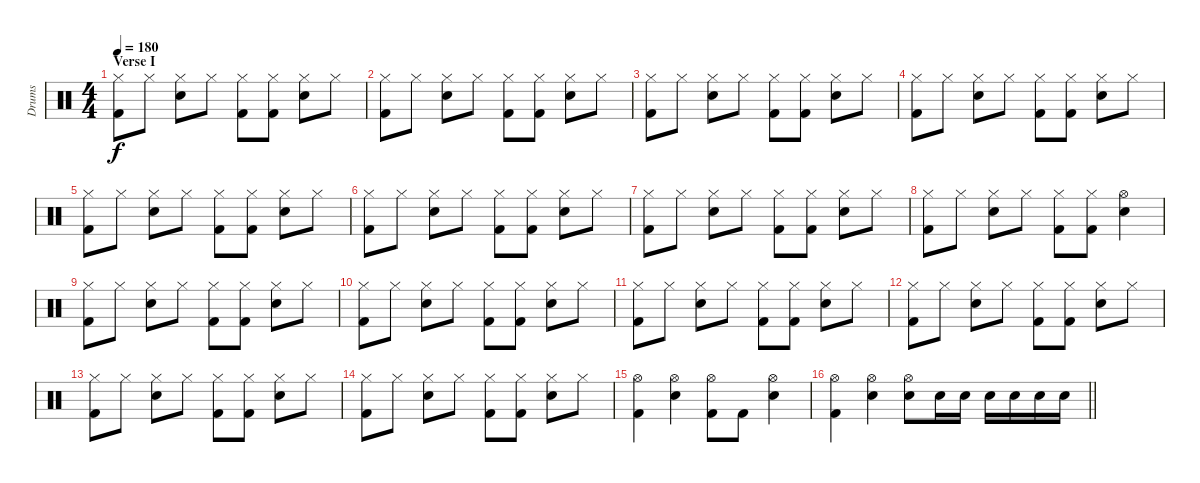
\track ("Drums" "Drums") {instrument percussion}
\staff {score}
\articulation defaults
\ts (4 4)
\section ("" "Verse I")
\tempo 180
\clef neutral
\ks c
("Hi-Hat (closed)" "Kick (hit) 2").8{dy f} "Hi-Hat (closed)".8 ("Hi-Hat (closed)" "Electric Snare (hit)").8 "Hi-Hat (closed)".8 ("Hi-Hat (closed)" "Kick (hit) 2").8 ("Hi-Hat (closed)" "Kick (hit) 2").8 ("Hi-Hat (closed)" "Electric Snare (hit)").8 "Hi-Hat (closed)".8 |
("Hi-Hat (closed)" "Kick (hit) 2").8 "Hi-Hat (closed)".8 ("Hi-Hat (closed)" "Electric Snare (hit)").8 "Hi-Hat (closed)".8 ("Hi-Hat (closed)" "Kick (hit) 2").8 ("Hi-Hat (closed)" "Kick (hit) 2").8 ("Hi-Hat (closed)" "Electric Snare (hit)").8 "Hi-Hat (closed)".8 |
("Hi-Hat (closed)" "Kick (hit) 2").8 "Hi-Hat (closed)".8 ("Hi-Hat (closed)" "Electric Snare (hit)").8 "Hi-Hat (closed)".8 ("Hi-Hat (closed)" "Kick (hit) 2").8 ("Hi-Hat (closed)" "Kick (hit) 2").8 ("Hi-Hat (closed)" "Electric Snare (hit)").8 "Hi-Hat (closed)".8 |
("Hi-Hat (closed)" "Kick (hit) 2").8 "Hi-Hat (closed)".8 ("Hi-Hat (closed)" "Electric Snare (hit)").8 "Hi-Hat (closed)".8 ("Hi-Hat (closed)" "Kick (hit) 2").8 ("Hi-Hat (closed)" "Kick (hit) 2").8 ("Hi-Hat (closed)" "Electric Snare (hit)").8 "Hi-Hat (closed)".8 |
("Hi-Hat (closed)" "Kick (hit) 2").8 "Hi-Hat (closed)".8 ("Hi-Hat (closed)" "Electric Snare (hit)").8 "Hi-Hat (closed)".8 ("Hi-Hat (closed)" "Kick (hit) 2").8 ("Hi-Hat (closed)" "Kick (hit) 2").8 ("Hi-Hat (closed)" "Electric Snare (hit)").8 "Hi-Hat (closed)".8 |
("Hi-Hat (closed)" "Kick (hit) 2").8 "Hi-Hat (closed)".8 ("Hi-Hat (closed)" "Electric Snare (hit)").8 "Hi-Hat (closed)".8 ("Hi-Hat (closed)" "Kick (hit) 2").8 ("Hi-Hat (closed)" "Kick (hit) 2").8 ("Hi-Hat (closed)" "Electric Snare (hit)").8 "Hi-Hat (closed)".8 |
("Hi-Hat (closed)" "Kick (hit) 2").8 "Hi-Hat (closed)".8 ("Hi-Hat (closed)" "Electric Snare (hit)").8 "Hi-Hat (closed)".8 ("Hi-Hat (closed)" "Kick (hit) 2").8 ("Hi-Hat (closed)" "Kick (hit) 2").8 ("Hi-Hat (closed)" "Electric Snare (hit)").8 "Hi-Hat (closed)".8 |
("Hi-Hat (closed)" "Kick (hit) 2").8 "Hi-Hat (closed)".8 ("Hi-Hat (closed)" "Electric Snare (hit)").8 "Hi-Hat (closed)".8 ("Hi-Hat (closed)" "Kick (hit) 2").8 ("Hi-Hat (closed)" "Kick (hit) 2").8 ("Hi-Hat (open)" "Electric Snare (hit)").4 |
("Hi-Hat (closed)" "Kick (hit) 2").8 "Hi-Hat (closed)".8 ("Hi-Hat (closed)" "Electric Snare (hit)").8 "Hi-Hat (closed)".8 ("Hi-Hat (closed)" "Kick (hit) 2").8 ("Hi-Hat (closed)" "Kick (hit) 2").8 ("Hi-Hat (closed)" "Electric Snare (hit)").8 "Hi-Hat (closed)".8 |
("Hi-Hat (closed)" "Kick (hit) 2").8 "Hi-Hat (closed)".8 ("Hi-Hat (closed)" "Electric Snare (hit)").8 "Hi-Hat (closed)".8 ("Hi-Hat (closed)" "Kick (hit) 2").8 ("Hi-Hat (closed)" "Kick (hit) 2").8 ("Hi-Hat (closed)" "Electric Snare (hit)").8 "Hi-Hat (closed)".8 |
("Hi-Hat (closed)" "Kick (hit) 2").8 "Hi-Hat (closed)".8 ("Hi-Hat (closed)" "Electric Snare (hit)").8 "Hi-Hat (closed)".8 ("Hi-Hat (closed)" "Kick (hit) 2").8 ("Hi-Hat (closed)" "Kick (hit) 2").8 ("Hi-Hat (closed)" "Electric Snare (hit)").8 "Hi-Hat (closed)".8 |
("Hi-Hat (closed)" "Kick (hit) 2").8 "Hi-Hat (closed)".8 ("Hi-Hat (closed)" "Electric Snare (hit)").8 "Hi-Hat (closed)".8 ("Hi-Hat (closed)" "Kick (hit) 2").8 ("Hi-Hat (closed)" "Kick (hit) 2").8 ("Hi-Hat (closed)" "Electric Snare (hit)").8 "Hi-Hat (closed)".8 |
("Hi-Hat (closed)" "Kick (hit) 2").8 "Hi-Hat (closed)".8 ("Hi-Hat (closed)" "Electric Snare (hit)").8 "Hi-Hat (closed)".8 ("Hi-Hat (closed)" "Kick (hit) 2").8 ("Hi-Hat (closed)" "Kick (hit) 2").8 ("Hi-Hat (closed)" "Electric Snare (hit)").8 "Hi-Hat (closed)".8 |
("Hi-Hat (closed)" "Kick (hit) 2").8 "Hi-Hat (closed)".8 ("Hi-Hat (closed)" "Electric Snare (hit)").8 "Hi-Hat (closed)".8 ("Hi-Hat (closed)" "Kick (hit) 2").8 ("Hi-Hat (closed)" "Kick (hit) 2").8 ("Hi-Hat (closed)" "Electric Snare (hit)").8 "Hi-Hat (closed)".8 |
("Hi-Hat (open)" "Kick (hit) 2").4 ("Hi-Hat (open)" "Electric Snare (hit)").4 ("Hi-Hat (open)" "Kick (hit) 2").8 "Kick (hit) 2".8 ("Hi-Hat (open)" "Electric Snare (hit)").4 |
\barLineRight lightlight
("Hi-Hat (open)" "Kick (hit) 2").4 ("Hi-Hat (open)" "Electric Snare (hit)").4 ("Hi-Hat (open)" "Electric Snare (hit)").8 "Electric Snare (hit)".16 "Electric Snare (hit)".16 "Electric Snare (hit)".16 "Electric Snare (hit)".16 "Electric Snare (hit)".16 "Electric Snare (hit)".16
